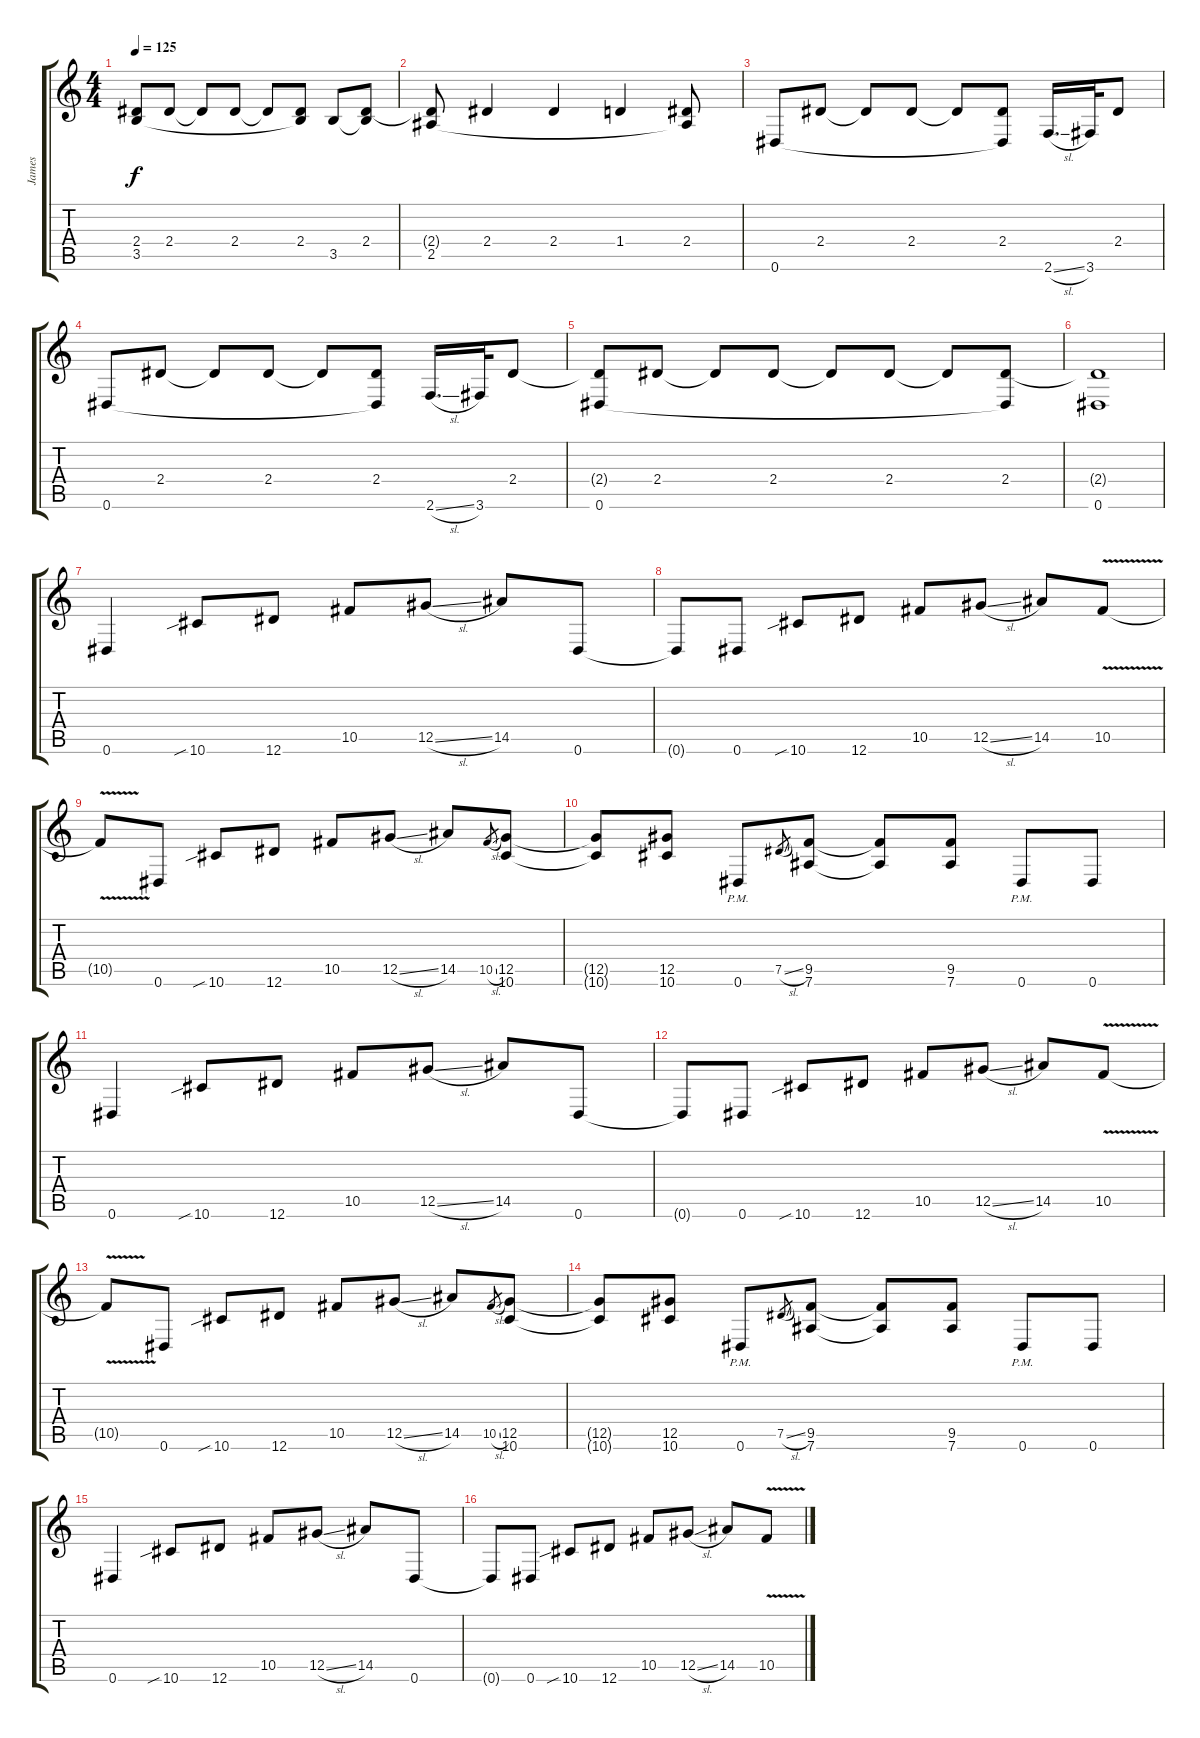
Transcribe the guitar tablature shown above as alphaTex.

\track ("James" "James") {instrument electricguitarclean}
\staff {score tabs}
\tuning (Eb4 Bb3 Gb3 Db3 Ab2 Eb2) {hide}
\ts (4 4)
\tempo 125
\clef g2
\ks c
(2.4{t} 3.5).8{dy f} 2.4.8 2.4{t}.8 2.4.8 2.4{t}.8 (2.4 3.5{t}).8 3.5.8 (2.4 3.5{t}).8 |
(2.4{t} 2.5).8 2.4.4 2.4.4 1.4.4 (2.4 2.5{t}).8 |
0.6.8 2.4.8 2.4{t}.8 2.4.8 2.4{t}.8 (2.4 0.6{t}).8 2.6{sl}.16{d} 3.6.32 2.4.8 |
0.6.8 2.4.8 2.4{t}.8 2.4.8 2.4{t}.8 (2.4 0.6{t}).8 2.6{sl}.16{d} 3.6.32 2.4.8 |
(2.4{t} 0.6).8 2.4.8 2.4{t}.8 2.4.8 2.4{t}.8 2.4.8 2.4{t}.8 (2.4 0.6{t}).8 |
(2.4{t} 0.6).1 |
0.6.4{instrument distortionguitar} 10.6{sib}.8 12.6.8 10.5.8 12.5{sl}.8 14.5.8 0.6.8 |
0.6{t}.8 0.6.8 10.6{sib}.8 12.6.8 10.5.8 12.5{sl}.8 14.5.8 10.5{v}.8 |
10.5{t}.8 0.6.8 10.6{sib}.8 12.6.8 10.5.8 12.5{sl}.8 14.5.8 10.5{sl}.8{gr} (12.5 10.6).8 |
(12.5{t} 10.6{t}).8 (12.5 10.6).8 0.6{pm}.8 7.5{sl}.8{gr} (9.5 7.6).8 (9.5{t} 7.6{t}).8 (9.5 7.6).8 0.6{pm}.8 0.6.8 |
0.6.4 10.6{sib}.8 12.6.8 10.5.8 12.5{sl}.8 14.5.8 0.6.8 |
0.6{t}.8 0.6.8 10.6{sib}.8 12.6.8 10.5.8 12.5{sl}.8 14.5.8 10.5{v}.8 |
10.5{t}.8 0.6.8 10.6{sib}.8 12.6.8 10.5.8 12.5{sl}.8 14.5.8 10.5{sl}.8{gr} (12.5 10.6).8 |
(12.5{t} 10.6{t}).8 (12.5 10.6).8 0.6{pm}.8 7.5{sl}.8{gr} (9.5 7.6).8 (9.5{t} 7.6{t}).8 (9.5 7.6).8 0.6{pm}.8 0.6.8 |
0.6.4 10.6{sib}.8 12.6.8 10.5.8 12.5{sl}.8 14.5.8 0.6.8 |
0.6{t}.8 0.6.8 10.6{sib}.8 12.6.8 10.5.8 12.5{sl}.8 14.5.8 10.5{v}.8
